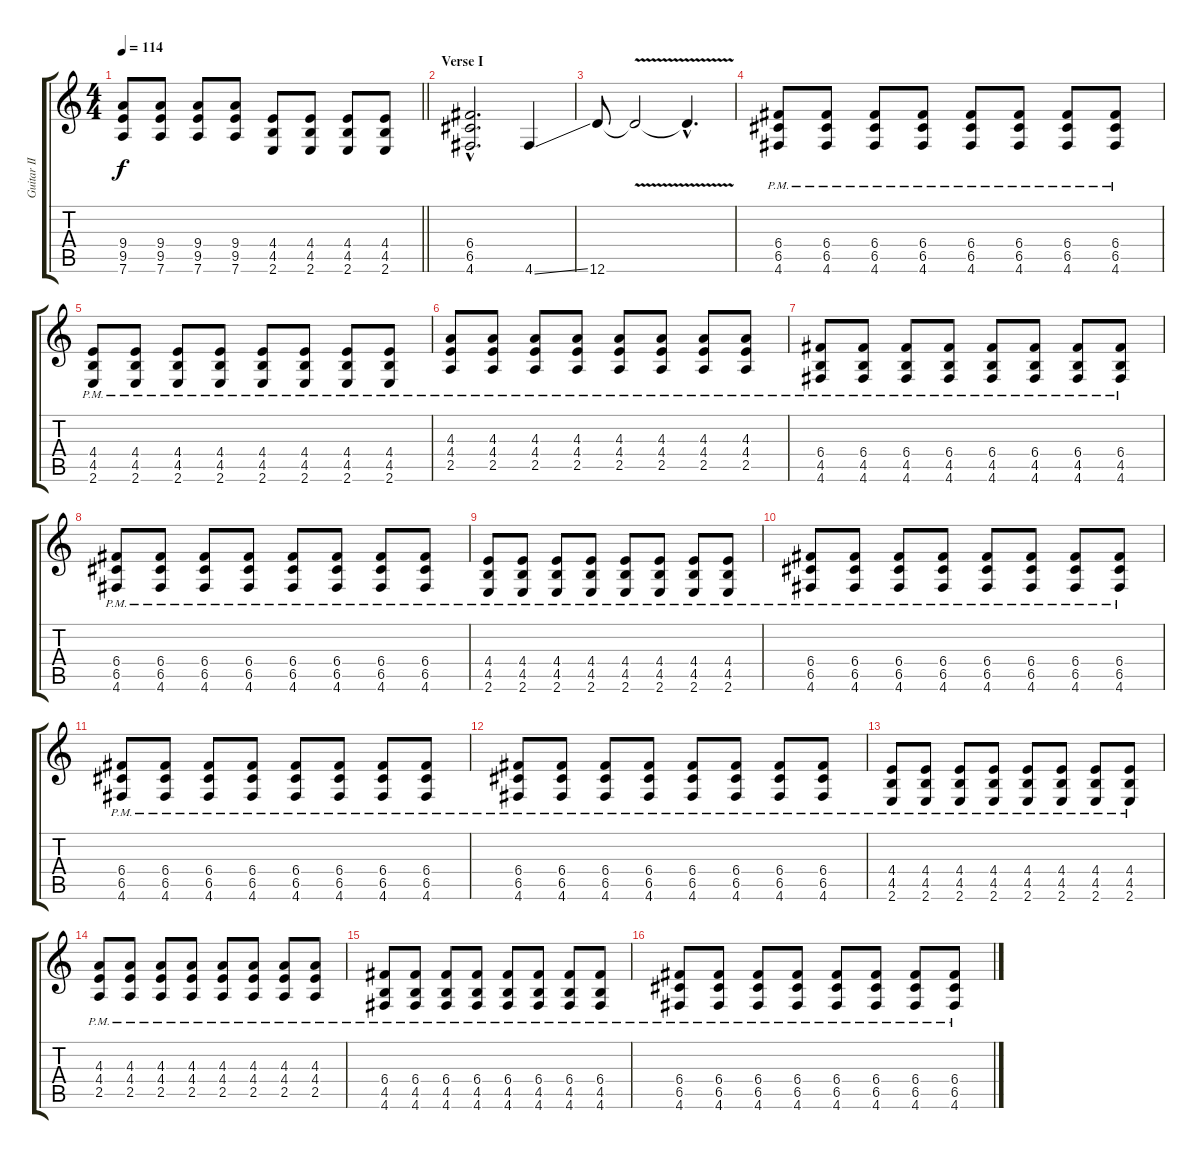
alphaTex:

\track ("Guitar II" "Guitar II") {instrument distortionguitar}
\staff {score tabs}
\tuning (D4 A3 F3 C3 G2 D2) {hide}
\ts (4 4)
\tempo 114
\clef g2
\barLineRight lightlight
\ks c
(9.4 9.5 7.6).8{dy f} (9.4 9.5 7.6).8 (9.4 9.5 7.6).8 (9.4 9.5 7.6).8 (4.4 4.5 2.6).8 (4.4 4.5 2.6).8 (4.4 4.5 2.6).8 (4.4 4.5 2.6).8 |
\section ("" "Verse I")
(6.4{hac} 6.5{hac} 4.6{hac}).2{d} 4.6{ss}.4 |
12.6.8 12.6{v t}.2 12.6{hac t}.4{d} |
(6.4{pm} 6.5{pm} 4.6{pm}).8 (6.4{pm} 6.5{pm} 4.6{pm}).8 (6.4{pm} 6.5{pm} 4.6{pm}).8 (6.4{pm} 6.5{pm} 4.6{pm}).8 (6.4{pm} 6.5{pm} 4.6{pm}).8 (6.4{pm} 6.5{pm} 4.6{pm}).8 (6.4{pm} 6.5{pm} 4.6{pm}).8 (6.4{pm} 6.5{pm} 4.6{pm}).8 |
(4.4{pm} 4.5{pm} 2.6{pm}).8 (4.4{pm} 4.5{pm} 2.6{pm}).8 (4.4{pm} 4.5{pm} 2.6{pm}).8 (4.4{pm} 4.5{pm} 2.6{pm}).8 (4.4{pm} 4.5{pm} 2.6{pm}).8 (4.4{pm} 4.5{pm} 2.6{pm}).8 (4.4{pm} 4.5{pm} 2.6{pm}).8 (4.4{pm} 4.5{pm} 2.6{pm}).8 |
(4.3{pm} 4.4{pm} 2.5{pm}).8 (4.3{pm} 4.4{pm} 2.5{pm}).8 (4.3{pm} 4.4{pm} 2.5{pm}).8 (4.3{pm} 4.4{pm} 2.5{pm}).8 (4.3{pm} 4.4{pm} 2.5{pm}).8 (4.3{pm} 4.4{pm} 2.5{pm}).8 (4.3{pm} 4.4{pm} 2.5{pm}).8 (4.3{pm} 4.4{pm} 2.5{pm}).8 |
(6.4{pm} 4.5{pm} 4.6{pm}).8 (6.4{pm} 4.5{pm} 4.6{pm}).8 (6.4{pm} 4.5{pm} 4.6{pm}).8 (6.4{pm} 4.5{pm} 4.6{pm}).8 (6.4{pm} 4.5{pm} 4.6{pm}).8 (6.4{pm} 4.5{pm} 4.6{pm}).8 (6.4{pm} 4.5{pm} 4.6{pm}).8 (6.4{pm} 4.5{pm} 4.6{pm}).8 |
(6.4{pm} 6.5{pm} 4.6{pm}).8 (6.4{pm} 6.5{pm} 4.6{pm}).8 (6.4{pm} 6.5{pm} 4.6{pm}).8 (6.4{pm} 6.5{pm} 4.6{pm}).8 (6.4{pm} 6.5{pm} 4.6{pm}).8 (6.4{pm} 6.5{pm} 4.6{pm}).8 (6.4{pm} 6.5{pm} 4.6{pm}).8 (6.4{pm} 6.5{pm} 4.6{pm}).8 |
(4.4{pm} 4.5{pm} 2.6{pm}).8 (4.4{pm} 4.5{pm} 2.6{pm}).8 (4.4{pm} 4.5{pm} 2.6{pm}).8 (4.4{pm} 4.5{pm} 2.6{pm}).8 (4.4{pm} 4.5{pm} 2.6{pm}).8 (4.4{pm} 4.5{pm} 2.6{pm}).8 (4.4{pm} 4.5{pm} 2.6{pm}).8 (4.4{pm} 4.5{pm} 2.6{pm}).8 |
(6.4{pm} 6.5{pm} 4.6{pm}).8 (6.4{pm} 6.5{pm} 4.6{pm}).8 (6.4{pm} 6.5{pm} 4.6{pm}).8 (6.4{pm} 6.5{pm} 4.6{pm}).8 (6.4{pm} 6.5{pm} 4.6{pm}).8 (6.4{pm} 6.5{pm} 4.6{pm}).8 (6.4{pm} 6.5{pm} 4.6{pm}).8 (6.4{pm} 6.5{pm} 4.6{pm}).8 |
(6.4{pm} 6.5{pm} 4.6{pm}).8 (6.4{pm} 6.5{pm} 4.6{pm}).8 (6.4{pm} 6.5{pm} 4.6{pm}).8 (6.4{pm} 6.5{pm} 4.6{pm}).8 (6.4{pm} 6.5{pm} 4.6{pm}).8 (6.4{pm} 6.5{pm} 4.6{pm}).8 (6.4{pm} 6.5{pm} 4.6{pm}).8 (6.4{pm} 6.5{pm} 4.6{pm}).8 |
(6.4{pm} 6.5{pm} 4.6{pm}).8 (6.4{pm} 6.5{pm} 4.6{pm}).8 (6.4{pm} 6.5{pm} 4.6{pm}).8 (6.4{pm} 6.5{pm} 4.6{pm}).8 (6.4{pm} 6.5{pm} 4.6{pm}).8 (6.4{pm} 6.5{pm} 4.6{pm}).8 (6.4{pm} 6.5{pm} 4.6{pm}).8 (6.4{pm} 6.5{pm} 4.6{pm}).8 |
(4.4{pm} 4.5{pm} 2.6{pm}).8 (4.4{pm} 4.5{pm} 2.6{pm}).8 (4.4{pm} 4.5{pm} 2.6{pm}).8 (4.4{pm} 4.5{pm} 2.6{pm}).8 (4.4{pm} 4.5{pm} 2.6{pm}).8 (4.4{pm} 4.5{pm} 2.6{pm}).8 (4.4{pm} 4.5{pm} 2.6{pm}).8 (4.4{pm} 4.5{pm} 2.6{pm}).8 |
(4.3{pm} 4.4{pm} 2.5{pm}).8 (4.3{pm} 4.4{pm} 2.5{pm}).8 (4.3{pm} 4.4{pm} 2.5{pm}).8 (4.3{pm} 4.4{pm} 2.5{pm}).8 (4.3{pm} 4.4{pm} 2.5{pm}).8 (4.3{pm} 4.4{pm} 2.5{pm}).8 (4.3{pm} 4.4{pm} 2.5{pm}).8 (4.3{pm} 4.4{pm} 2.5{pm}).8 |
(6.4{pm} 4.5{pm} 4.6{pm}).8 (6.4{pm} 4.5{pm} 4.6{pm}).8 (6.4{pm} 4.5{pm} 4.6{pm}).8 (6.4{pm} 4.5{pm} 4.6{pm}).8 (6.4{pm} 4.5{pm} 4.6{pm}).8 (6.4{pm} 4.5{pm} 4.6{pm}).8 (6.4{pm} 4.5{pm} 4.6{pm}).8 (6.4{pm} 4.5{pm} 4.6{pm}).8 |
(6.4{pm} 6.5{pm} 4.6{pm}).8 (6.4{pm} 6.5{pm} 4.6{pm}).8 (6.4{pm} 6.5{pm} 4.6{pm}).8 (6.4{pm} 6.5{pm} 4.6{pm}).8 (6.4{pm} 6.5{pm} 4.6{pm}).8 (6.4{pm} 6.5{pm} 4.6{pm}).8 (6.4{pm} 6.5{pm} 4.6{pm}).8 (6.4{pm} 6.5{pm} 4.6{pm}).8
